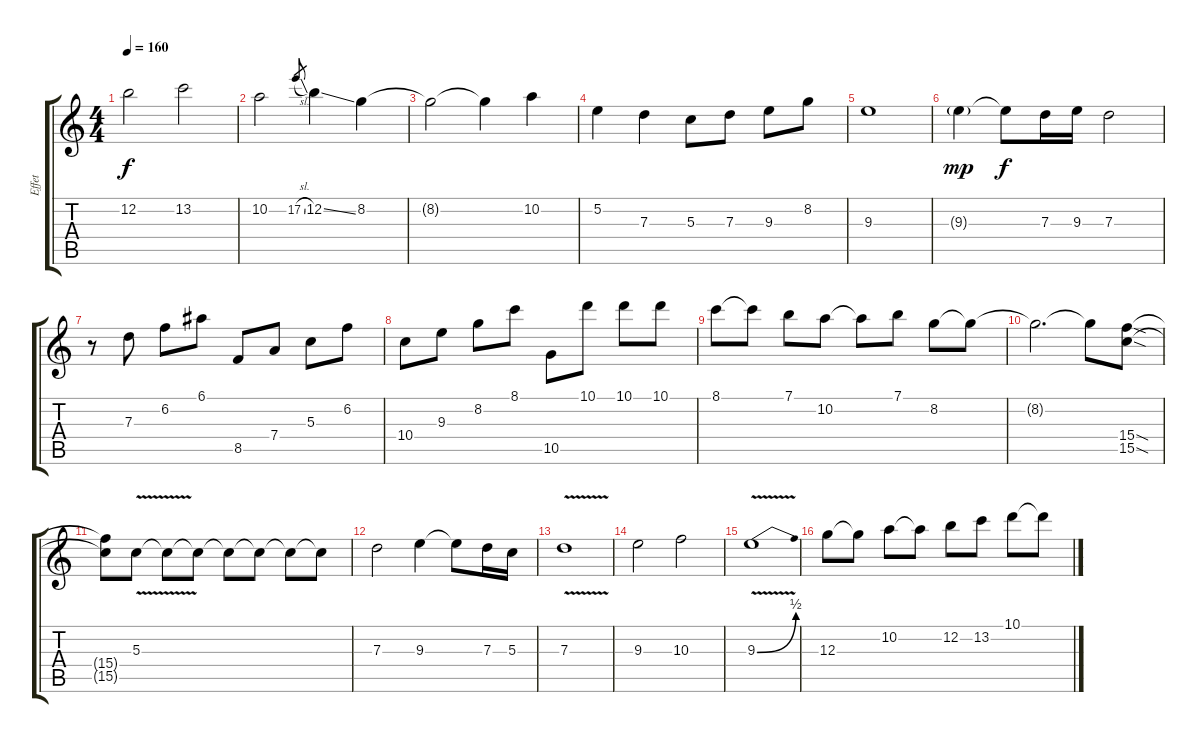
\track ("Effet" "Effet") {instrument distortionguitar}
\staff {score tabs}
\tuning (E4 B3 G3 D3 A2 E2) {hide}
\ts (4 4)
\tempo 160
\clef g2
\ks c
12.2.2{dy f} 13.2.2 |
10.2.2 17.2{sl}.8{gr} 12.2{ss}.4 8.2.4 |
8.2{t}.2 8.2{t}.4 10.2.4 |
5.2.4 7.3.4 5.3.8 7.3.8 9.3.8 8.2.8 |
9.3.1 |
9.3{g}.4{dy mp} 9.3{t}.8{dy f} 7.3.16 9.3.16 7.3.2 |
r.8 7.3.8 6.2.8 6.1.8 8.5.8 7.4.8 5.3.8 6.2.8 |
10.4.8 9.3.8 8.2.8 8.1.8 10.5.8 10.1.8 10.1.8 10.1.8 |
8.1.8 8.1{t}.8 7.1.8 10.2.8 10.2{t}.8 7.1.8 8.2.8 8.2{t}.8 |
8.2{t}.2{d} 8.2{t}.8 (15.4{sod} 15.5{sod}).8 |
(15.4{t} 15.5{t}).8 5.3{v}.8 5.3{t}.8 5.3{t}.8 5.3{t}.8 5.3{t}.8 5.3{t}.8 5.3{t}.8 |
7.3.2 9.3.4 9.3{t}.8 7.3.16 5.3.16 |
7.3{v}.1 |
9.3.2 10.3.2 |
9.3{be (bend 0 0 60 2) v}.1 |
12.3.8 12.3{t}.8 10.2.8 10.2{t}.8 12.2.8 13.2.8 10.1.8 10.1{t}.8
